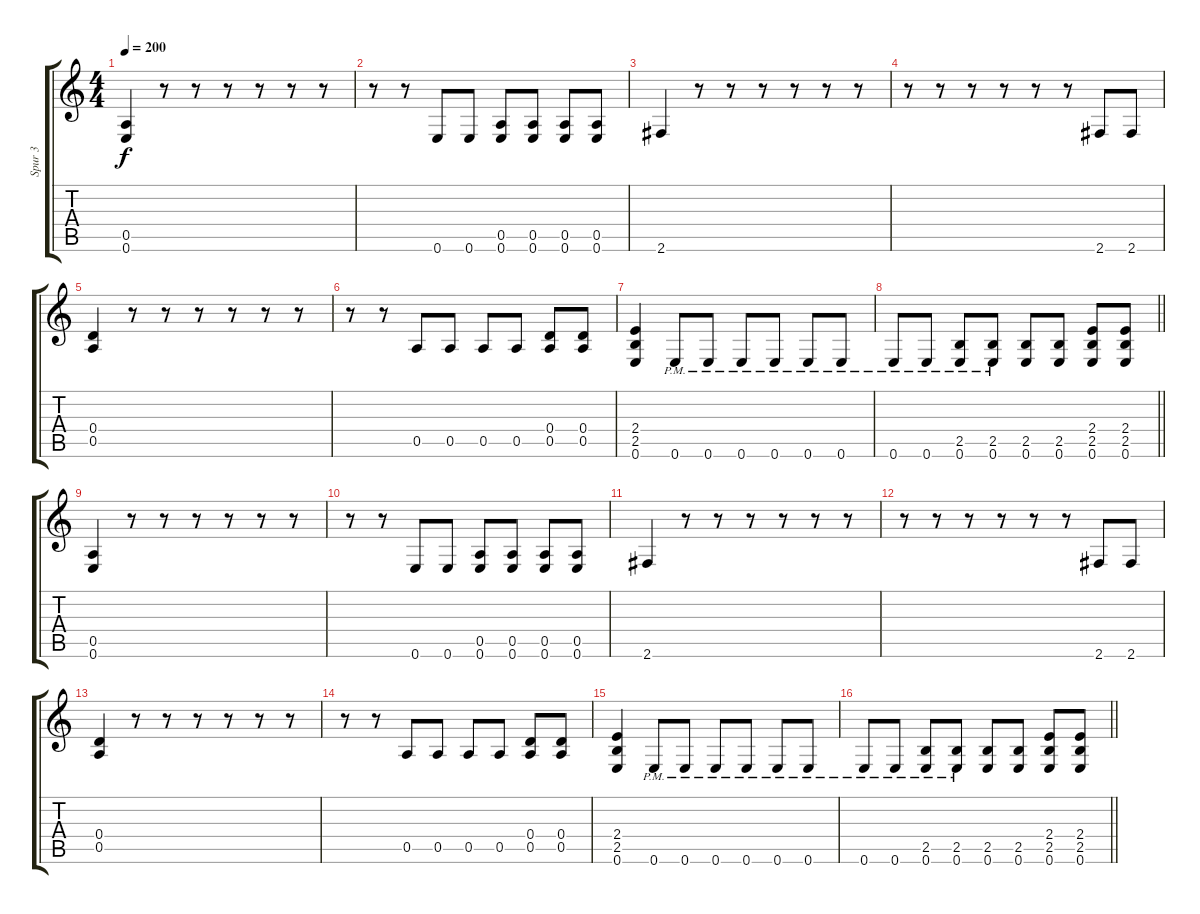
\track ("Spur 3" "Spur 3") {instrument electricbassfinger}
\staff {score tabs}
\tuning (E4 B3 G3 D3 A2 E2) {hide}
\ts (4 4)
\tempo 200
\clef g2
\ks c
(0.5 0.6).4{dy f} r.8 r.8 r.8 r.8 r.8 r.8 |
r.8 r.8 0.6.8 0.6.8 (0.5 0.6).8 (0.5 0.6).8 (0.5 0.6).8 (0.5 0.6).8 |
2.6.4 r.8 r.8 r.8 r.8 r.8 r.8 |
r.8 r.8 r.8 r.8 r.8 r.8 2.6.8 2.6.8 |
(0.4 0.5).4 r.8 r.8 r.8 r.8 r.8 r.8 |
r.8 r.8 0.5.8 0.5.8 0.5.8 0.5.8 (0.4 0.5).8 (0.4 0.5).8 |
(2.4 2.5 0.6).4 0.6{pm}.8 0.6{pm}.8 0.6{pm}.8 0.6{pm}.8 0.6{pm}.8 0.6{pm}.8 |
\barLineRight lightlight
0.6{pm}.8 0.6{pm}.8 (2.5 0.6{pm}).8 (2.5 0.6{pm}).8 (2.5 0.6).8 (2.5 0.6).8 (2.4 2.5 0.6).8 (2.4 2.5 0.6).8 |
(0.5 0.6).4 r.8 r.8 r.8 r.8 r.8 r.8 |
r.8 r.8 0.6.8 0.6.8 (0.5 0.6).8 (0.5 0.6).8 (0.5 0.6).8 (0.5 0.6).8 |
2.6.4 r.8 r.8 r.8 r.8 r.8 r.8 |
r.8 r.8 r.8 r.8 r.8 r.8 2.6.8 2.6.8 |
(0.4 0.5).4 r.8 r.8 r.8 r.8 r.8 r.8 |
r.8 r.8 0.5.8 0.5.8 0.5.8 0.5.8 (0.4 0.5).8 (0.4 0.5).8 |
(2.4 2.5 0.6).4 0.6{pm}.8 0.6{pm}.8 0.6{pm}.8 0.6{pm}.8 0.6{pm}.8 0.6{pm}.8 |
\barLineRight lightlight
0.6{pm}.8 0.6{pm}.8 (2.5 0.6{pm}).8 (2.5 0.6{pm}).8 (2.5 0.6).8 (2.5 0.6).8 (2.4 2.5 0.6).8 (2.4 2.5 0.6).8
